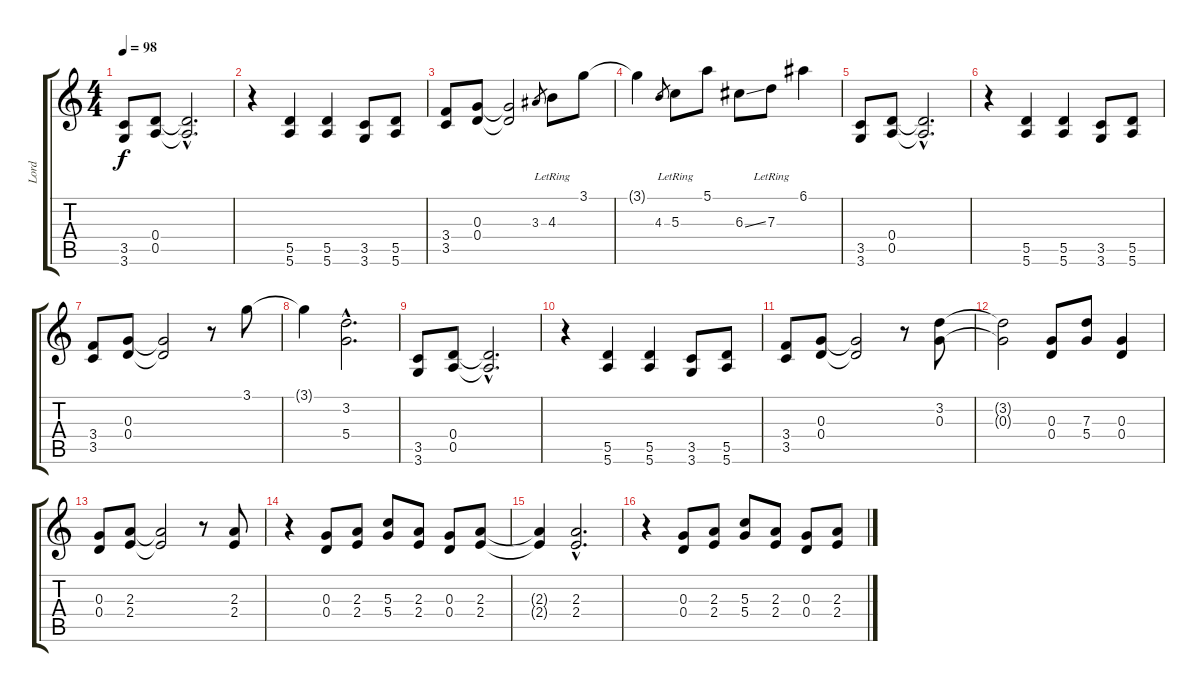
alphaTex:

\track ("Lord" "Lord") {instrument rockorgan}
\staff {score tabs}
\tuning (E5 B4 G4 D4 A3 E3) {hide}
\ts (4 4)
\tempo 98
\clef g2
\ks c
(3.5 3.6).8{dy f} (0.4 0.5).8 (0.4{hac t} 0.5{hac t}).2{d} |
r.4 (5.5 5.6).4 (5.5 5.6).4 (3.5 3.6).8 (5.5 5.6).8 |
(3.4 3.5).8 (0.3 0.4).8 (0.3{t} 0.4{t}).2 3.3.8{gr} 4.3{lr}.8 3.1.8 |
3.1{t}.4 4.3.8{gr} 5.3{lr}.8 5.1.8 6.3{ss}.8 7.3{lr}.8 6.1.4 |
(3.5 3.6).8 (0.4 0.5).8 (0.4{hac t} 0.5{hac t}).2{d} |
r.4 (5.5 5.6).4 (5.5 5.6).4 (3.5 3.6).8 (5.5 5.6).8 |
(3.4 3.5).8 (0.3 0.4).8 (0.3{t} 0.4{t}).2 r.8 3.1.8 |
3.1{t}.4 (3.2{hac} 5.4{hac}).2{d} |
(3.5 3.6).8 (0.4 0.5).8 (0.4{hac t} 0.5{hac t}).2{d} |
r.4 (5.5 5.6).4 (5.5 5.6).4 (3.5 3.6).8 (5.5 5.6).8 |
(3.4 3.5).8 (0.3 0.4).8 (0.3{t} 0.4{t}).2 r.8 (3.2 0.3).8 |
(3.2{t} 0.3{t}).2 (0.3 0.4).8 (7.3 5.4).8 (0.3 0.4).4 |
(0.3 0.4).8 (2.3 2.4).8 (2.3{t} 2.4{t}).2 r.8 (2.3 2.4).8 |
r.4 (0.3 0.4).8 (2.3 2.4).8 (5.3 5.4).8 (2.3 2.4).8 (0.3 0.4).8 (2.3 2.4).8 |
(2.3{t} 2.4{t}).4 (2.3{hac} 2.4{hac}).2{d} |
r.4 (0.3 0.4).8 (2.3 2.4).8 (5.3 5.4).8 (2.3 2.4).8 (0.3 0.4).8 (2.3 2.4).8
